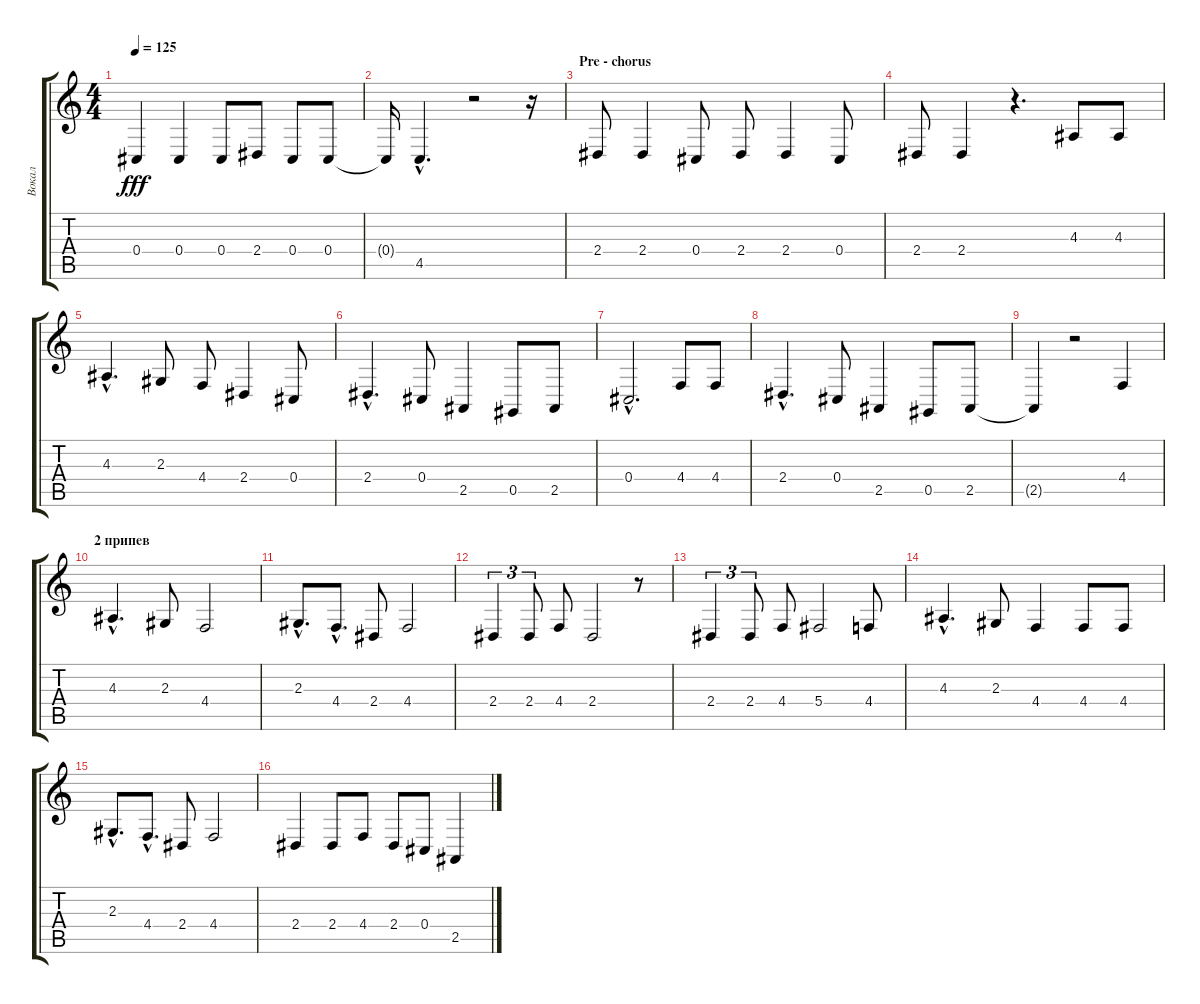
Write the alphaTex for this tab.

\track ("Вокал" "Вокал") {instrument flute}
\staff {score tabs}
\tuning (Eb4 Bb3 Gb3 Db3 Ab2 Eb2) {hide}
\ts (4 4)
\tempo 125
\clef g2
\ks c
0.4.4{dy fff} 0.4.4 0.4.8 2.4.8 0.4.8 0.4.8 |
0.4{t}.16 4.5{hac}.4{d} r.2 r.16 |
\section ("" "Pre - chorus")
2.4.8 2.4.4 0.4.8 2.4.8 2.4.4 0.4.8 |
2.4.8 2.4.4 r.4{d} 4.3.8 4.3.8 |
4.3{hac}.4{d} 2.3.8 4.4.8 2.4.4 0.4.8 |
2.4{hac}.4{d} 0.4.8 2.5.4 0.5.8 2.5.8 |
0.4{hac}.2{d} 4.4.8 4.4.8 |
2.4{hac}.4{d} 0.4.8 2.5.4 0.5.8 2.5.8 |
2.5{t}.4 r.2 4.4.4 |
\section ("" "2 припев")
4.3{hac}.4{d} 2.3.8 4.4.2 |
2.3{hac}.8{d} 4.4{hac}.8{d} 2.4.8 4.4.2 |
2.4.4{tu (3 2)} 2.4.8{tu (3 2)} 4.4.8 2.4.2 r.8 |
2.4.4{tu (3 2)} 2.4.8{tu (3 2)} 4.4.8 5.4.2 4.4.8 |
4.3{hac}.4{d} 2.3.8 4.4.4 4.4.8 4.4.8 |
2.3{hac}.8{d} 4.4{hac}.8{d} 2.4.8 4.4.2 |
2.4.4 2.4.8 4.4.8 2.4.8 0.4.8 2.5.4
